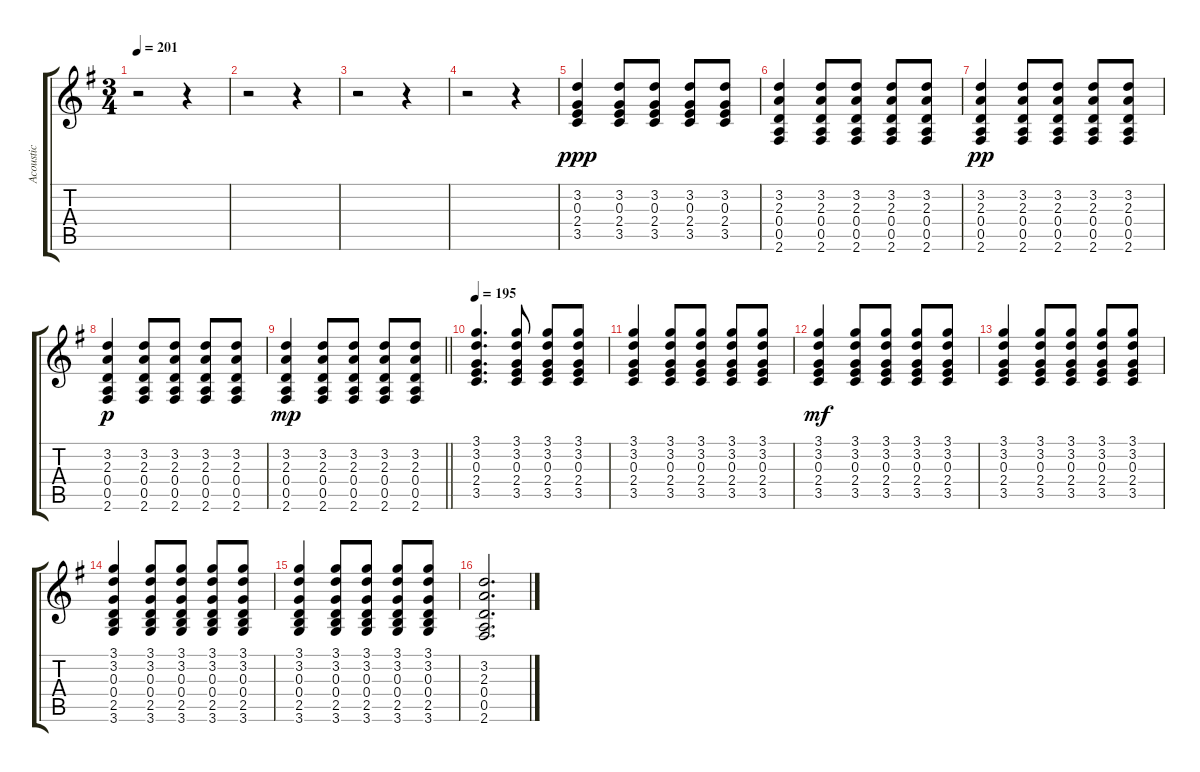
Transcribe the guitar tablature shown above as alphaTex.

\track ("Acoustic" "Acoustic") {instrument acousticguitarsteel}
\staff {score tabs}
\tuning (E4 B3 G3 D3 A2 E2) {hide}
\ts (3 4)
\tempo 201
\clef g2
\ks g
r.2{dy f} r.4 |
r.2 r.4 |
r.2 r.4 |
r.2 r.4 |
(3.2 0.3 2.4 3.5).4{dy ppp} (3.2 0.3 2.4 3.5).8 (3.2 0.3 2.4 3.5).8 (3.2 0.3 2.4 3.5).8 (3.2 0.3 2.4 3.5).8 |
(3.2 2.3 0.4 0.5 2.6).4 (3.2 2.3 0.4 0.5 2.6).8 (3.2 2.3 0.4 0.5 2.6).8 (3.2 2.3 0.4 0.5 2.6).8 (3.2 2.3 0.4 0.5 2.6).8 |
(3.2 2.3 0.4 0.5 2.6).4{dy pp} (3.2 2.3 0.4 0.5 2.6).8 (3.2 2.3 0.4 0.5 2.6).8 (3.2 2.3 0.4 0.5 2.6).8 (3.2 2.3 0.4 0.5 2.6).8 |
(3.2 2.3 0.4 0.5 2.6).4{dy p} (3.2 2.3 0.4 0.5 2.6).8 (3.2 2.3 0.4 0.5 2.6).8 (3.2 2.3 0.4 0.5 2.6).8 (3.2 2.3 0.4 0.5 2.6).8 |
\barLineRight lightlight
(3.2 2.3 0.4 0.5 2.6).4{dy mp} (3.2 2.3 0.4 0.5 2.6).8 (3.2 2.3 0.4 0.5 2.6).8 (3.2 2.3 0.4 0.5 2.6).8 (3.2 2.3 0.4 0.5 2.6).8 |
\tempo 195
(3.1 3.2 0.3 2.4 3.5).4{d} (3.1 3.2 0.3 2.4 3.5).8 (3.1 3.2 0.3 2.4 3.5).8 (3.1 3.2 0.3 2.4 3.5).8 |
(3.1 3.2 0.3 2.4 3.5).4 (3.1 3.2 0.3 2.4 3.5).8 (3.1 3.2 0.3 2.4 3.5).8 (3.1 3.2 0.3 2.4 3.5).8 (3.1 3.2 0.3 2.4 3.5).8 |
(3.1 3.2 0.3 2.4 3.5).4{dy mf} (3.1 3.2 0.3 2.4 3.5).8 (3.1 3.2 0.3 2.4 3.5).8 (3.1 3.2 0.3 2.4 3.5).8 (3.1 3.2 0.3 2.4 3.5).8 |
(3.1 3.2 0.3 2.4 3.5).4 (3.1 3.2 0.3 2.4 3.5).8 (3.1 3.2 0.3 2.4 3.5).8 (3.1 3.2 0.3 2.4 3.5).8 (3.1 3.2 0.3 2.4 3.5).8 |
(3.1 3.2 0.3 0.4 2.5 3.6).4 (3.1 3.2 0.3 0.4 2.5 3.6).8 (3.1 3.2 0.3 0.4 2.5 3.6).8 (3.1 3.2 0.3 0.4 2.5 3.6).8 (3.1 3.2 0.3 0.4 2.5 3.6).8 |
(3.1 3.2 0.3 0.4 2.5 3.6).4 (3.1 3.2 0.3 0.4 2.5 3.6).8 (3.1 3.2 0.3 0.4 2.5 3.6).8 (3.1 3.2 0.3 0.4 2.5 3.6).8 (3.1 3.2 0.3 0.4 2.5 3.6).8 |
(3.2 2.3 0.4 0.5 2.6).2{d}
